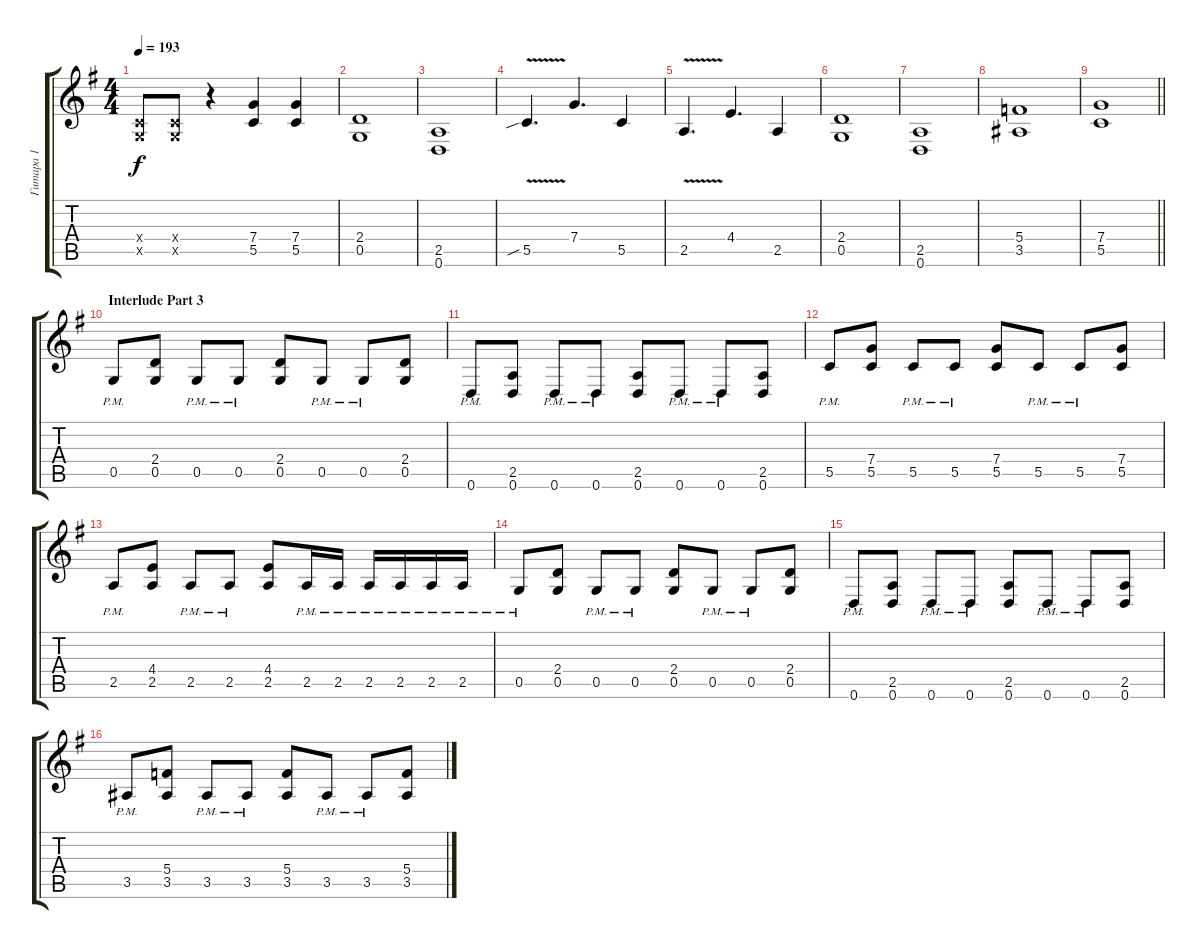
\track ("Гитара 1" "Гитара 1") {instrument distortionguitar}
\staff {score tabs}
\tuning (D4 A3 F3 C3 G2 D2) {hide}
\ts (4 4)
\tempo 193
\clef g2
\ks eminor
(0.4{x} 0.5{x}).8{dy f} (0.4{x} 0.5{x}).8 r.4 (7.4 5.5).4 (7.4 5.5).4 |
(2.4 0.5).1 |
(2.5 0.6).1 |
5.5{v sib}.4{d} 7.4.4{d} 5.5.4 |
2.5{v}.4{d} 4.4.4{d} 2.5.4 |
(2.4 0.5).1 |
(2.5 0.6).1 |
(5.4 3.5).1 |
\barLineRight lightlight
(7.4 5.5).1 |
\section ("" "Interlude Part 3")
0.5{pm}.8 (2.4 0.5).8 0.5{pm}.8 0.5{pm}.8 (2.4 0.5).8 0.5{pm}.8 0.5{pm}.8 (2.4 0.5).8 |
0.6{pm}.8 (2.5 0.6).8 0.6{pm}.8 0.6{pm}.8 (2.5 0.6).8 0.6{pm}.8 0.6{pm}.8 (2.5 0.6).8 |
5.5{pm}.8 (7.4 5.5).8 5.5{pm}.8 5.5{pm}.8 (7.4 5.5).8 5.5{pm}.8 5.5{pm}.8 (7.4 5.5).8 |
2.5{pm}.8 (4.4 2.5).8 2.5{pm}.8 2.5{pm}.8 (4.4 2.5).8 2.5{pm}.16 2.5{pm}.16 2.5{pm}.16 2.5{pm}.16 2.5{pm}.16 2.5{pm}.16 |
0.5{pm}.8 (2.4 0.5).8 0.5{pm}.8 0.5{pm}.8 (2.4 0.5).8 0.5{pm}.8 0.5{pm}.8 (2.4 0.5).8 |
0.6{pm}.8 (2.5 0.6).8 0.6{pm}.8 0.6{pm}.8 (2.5 0.6).8 0.6{pm}.8 0.6{pm}.8 (2.5 0.6).8 |
3.5{pm}.8 (5.4 3.5).8 3.5{pm}.8 3.5{pm}.8 (5.4 3.5).8 3.5{pm}.8 3.5{pm}.8 (5.4 3.5).8
